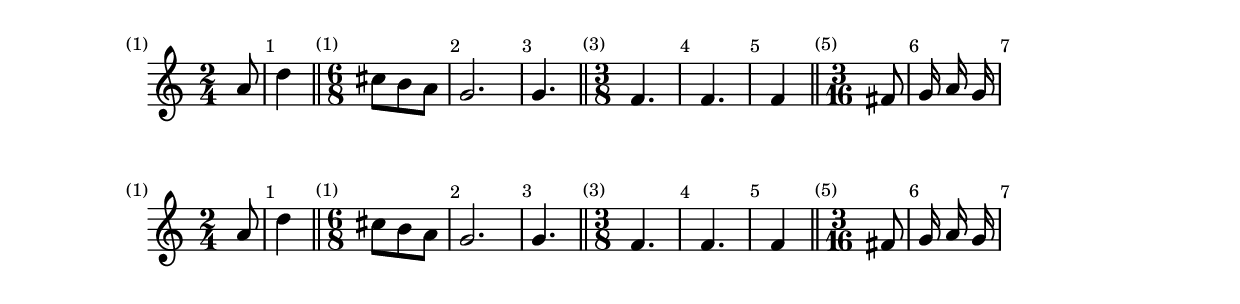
\version "2.23.9"

\header {
  texidoc = "Mid-measure time signature changes must be accompanied by
\\partial.

In this example, no bar numbers should be omitted or repeated, and all
double bar lines should have parenthesized bar numbers consistent with
the single bar lines.  Both scores should look identical.

@itemize @bullet
@item \\time 2/4 occurs at a negative position
@item \\time 6/8 occurs at a position less than the new measure length
@item \\time 3/8 occurs at a position equal to the new measure length
@item \\time 3/16 occurs at a position greater than the new measure length
@end itemize"
}

\score {
  \relative {
    \set Score.barNumberVisibility = #all-bar-numbers-visible
    \override Score.BarNumber.break-visibility = #all-visible
    \time 2/4 \partial 8
    a'8 | d4
    \bar "||" \time 6/8 \partial 4.
    cis8 b a | \barNumberCheck 2 g2. | \barNumberCheck 3 g4.
    \bar "||" \time 3/8 \partial 4.
    f4. | \barNumberCheck 4 f4. | \barNumberCheck 5 f4
    \bar "||" \time 3/16 \partial 8
    fis8 | \barNumberCheck 6 g16 a g | \barNumberCheck 7
  }
}

\score {
  \relative {
    \set Score.barNumberVisibility = #all-bar-numbers-visible
    \override Score.BarNumber.break-visibility = #all-visible
    \partial 8 \time 2/4
    a'8 | d4
    \bar "||" \partial 4. \time 6/8
    cis8 b a | \barNumberCheck 2 g2. | \barNumberCheck 3 g4.
    \bar "||" \partial 4. \time 3/8
    f4. | \barNumberCheck 4 f4. | \barNumberCheck 5 f4
    \bar "||" \partial 8 \time 3/16
    fis8 | \barNumberCheck 6 g16 a g | \barNumberCheck 7
  }
}
